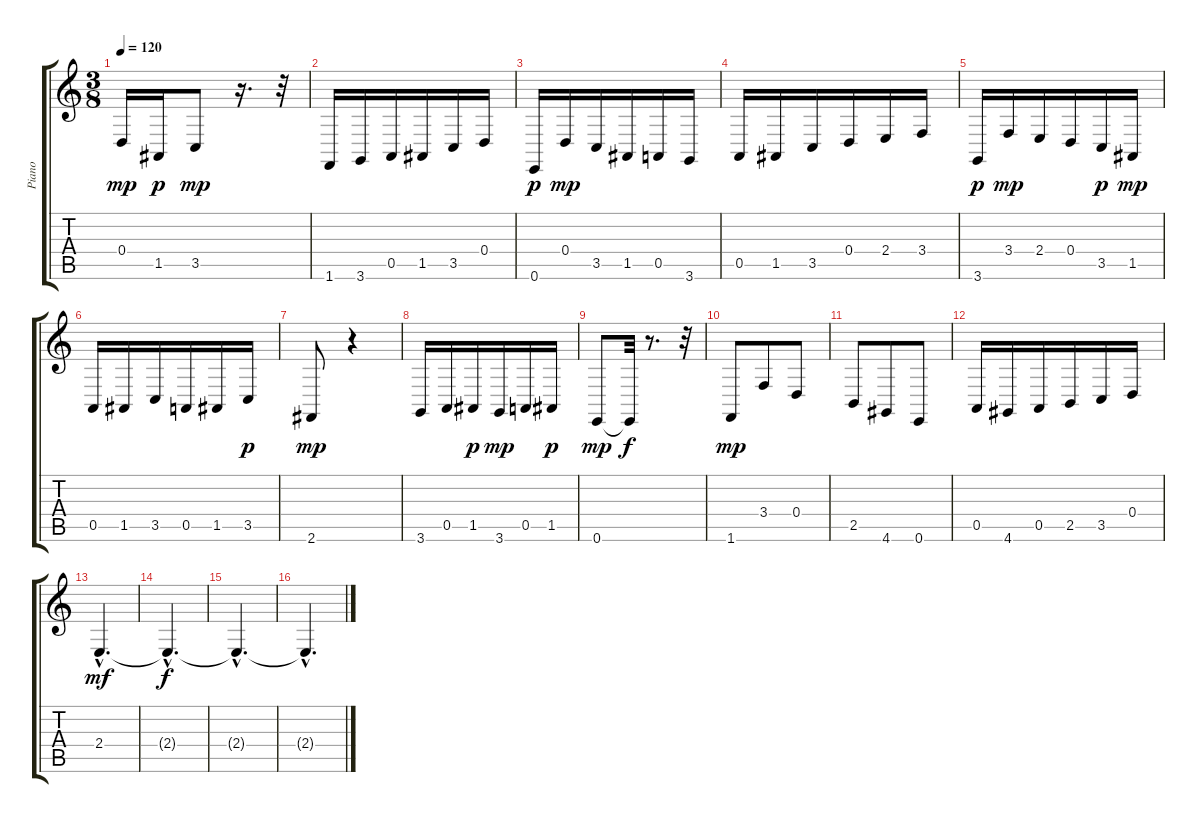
\track ("Piano" "Piano") {instrument acousticgrandpiano}
\staff {score tabs}
\tuning (E4 B3 G3 D3 A2 E2) {hide}
\ts (3 8)
\tempo 120
\clef g2
\ks c
0.4.16{dy mp} 1.5.16{dy p} 3.5.8{dy mp} r.16{d} r.32 |
1.6.16 3.6.16 0.5.16 1.5.16 3.5.16 0.4.16 |
0.6.16{dy p} 0.4.16{dy mp} 3.5.16 1.5.16 0.5.16 3.6.16 |
0.5.16 1.5.16 3.5.16 0.4.16 2.4.16 3.4.16 |
3.6.16{dy p} 3.4.16{dy mp} 2.4.16 0.4.16 3.5.16{dy p} 1.5.16{dy mp} |
0.5.16 1.5.16 3.5.16 0.5.16 1.5.16 3.5.16{dy p} |
2.6.8{dy mp} r.4 |
3.6.16 0.5.16 1.5.16{dy p} 3.6.16{dy mp} 0.5.16 1.5.16{dy p} |
0.6.8{dy mp} 0.6{t}.32{dy f} r.8{d} r.32 |
1.6.8{dy mp} 3.4.8 0.4.8 |
2.5.8 4.6.8 0.6.8 |
0.5.16 4.6.16 0.5.16 2.5.16 3.5.16 0.4.16 |
2.4{hac}.4{d dy mf} |
2.4{hac t}.4{d dy f} |
2.4{hac t}.4{d} |
2.4{hac t}.4{d}
